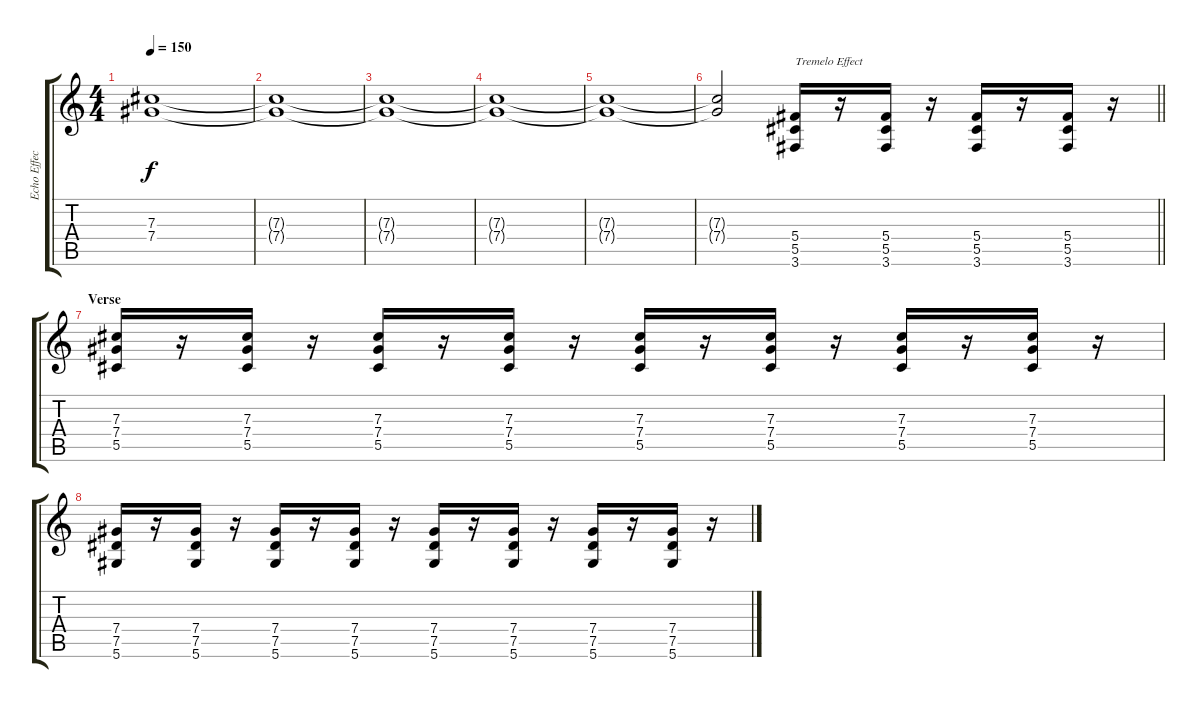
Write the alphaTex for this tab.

\track ("Echo Effect" "Echo Effec") {instrument distortionguitar}
\staff {score tabs}
\tuning (Eb4 Bb3 Gb3 Db3 Ab2 Eb2) {hide}
\ts (4 4)
\tempo 150
\clef g2
\ks c
(7.3 7.4).1{dy f volume 4 instrument distortionguitar} |
(7.3{t} 7.4{t}).1 |
(7.3{t} 7.4{t}).1 |
(7.3{t} 7.4{t}).1 |
(7.3{t} 7.4{t}).1 |
\barLineRight lightlight
(7.3{t} 7.4{t}).2 (5.4 5.5 3.6).16{txt "Tremelo Effect" volume 6} r.16 (5.4 5.5 3.6).16 r.16 (5.4 5.5 3.6).16 r.16 (5.4 5.5 3.6).16 r.16 |
\section ("" "Verse")
(7.3 7.4 5.5).16 r.16 (7.3 7.4 5.5).16 r.16 (7.3 7.4 5.5).16 r.16 (7.3 7.4 5.5).16 r.16 (7.3 7.4 5.5).16 r.16 (7.3 7.4 5.5).16 r.16 (7.3 7.4 5.5).16 r.16 (7.3 7.4 5.5).16 r.16 |
(7.4 7.5 5.6).16 r.16 (7.4 7.5 5.6).16 r.16 (7.4 7.5 5.6).16 r.16 (7.4 7.5 5.6).16 r.16 (7.4 7.5 5.6).16 r.16 (7.4 7.5 5.6).16 r.16 (7.4 7.5 5.6).16 r.16 (7.4 7.5 5.6).16 r.16
